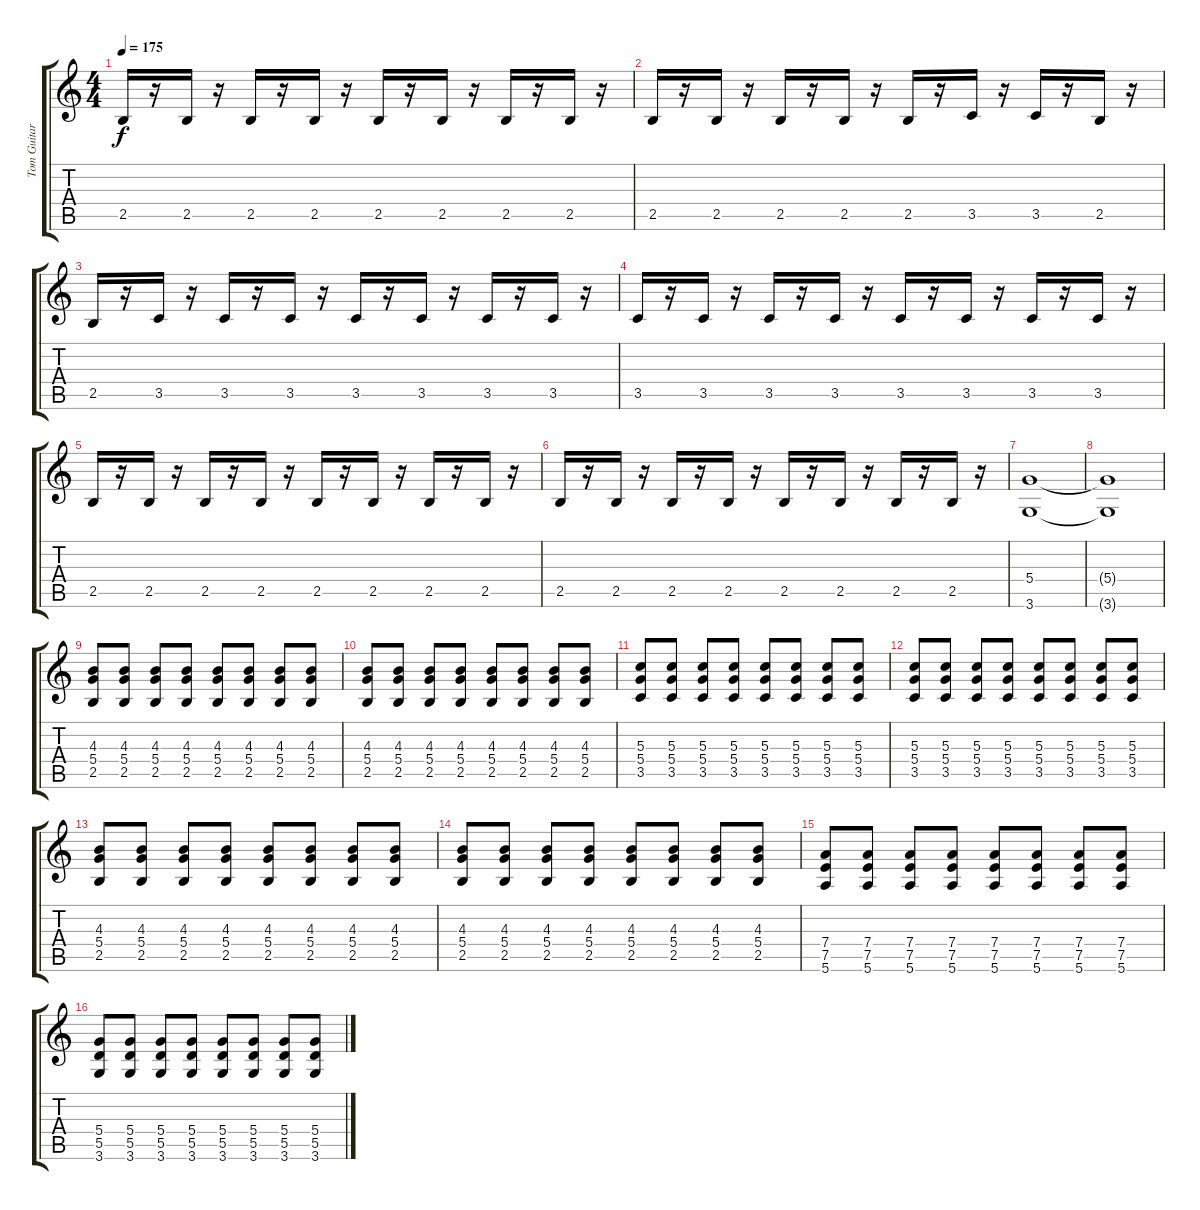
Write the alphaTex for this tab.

\track ("Tom Guitar 1" "Tom Guitar") {instrument distortionguitar}
\staff {score tabs}
\tuning (E4 B3 G3 D3 A2 E2) {hide}
\ts (4 4)
\tempo 175
\clef g2
\ks c
2.5.16{dy f} r.16 2.5.16 r.16 2.5.16 r.16 2.5.16 r.16 2.5.16 r.16 2.5.16 r.16 2.5.16 r.16 2.5.16 r.16 |
2.5.16 r.16 2.5.16 r.16 2.5.16 r.16 2.5.16 r.16 2.5.16 r.16 3.5.16 r.16 3.5.16 r.16 2.5.16 r.16 |
2.5.16 r.16 3.5.16 r.16 3.5.16 r.16 3.5.16 r.16 3.5.16 r.16 3.5.16 r.16 3.5.16 r.16 3.5.16 r.16 |
3.5.16 r.16 3.5.16 r.16 3.5.16 r.16 3.5.16 r.16 3.5.16 r.16 3.5.16 r.16 3.5.16 r.16 3.5.16 r.16 |
2.5.16 r.16 2.5.16 r.16 2.5.16 r.16 2.5.16 r.16 2.5.16 r.16 2.5.16 r.16 2.5.16 r.16 2.5.16 r.16 |
2.5.16 r.16 2.5.16 r.16 2.5.16 r.16 2.5.16 r.16 2.5.16 r.16 2.5.16 r.16 2.5.16 r.16 2.5.16 r.16 |
(5.4 3.6).1{volume 10} |
(5.4{t} 3.6{t}).1 |
(4.3 5.4 2.5).8{volume 13} (4.3 5.4 2.5).8 (4.3 5.4 2.5).8 (4.3 5.4 2.5).8 (4.3 5.4 2.5).8 (4.3 5.4 2.5).8 (4.3 5.4 2.5).8 (4.3 5.4 2.5).8 |
(4.3 5.4 2.5).8 (4.3 5.4 2.5).8 (4.3 5.4 2.5).8 (4.3 5.4 2.5).8 (4.3 5.4 2.5).8 (4.3 5.4 2.5).8 (4.3 5.4 2.5).8 (4.3 5.4 2.5).8 |
(5.3 5.4 3.5).8 (5.3 5.4 3.5).8 (5.3 5.4 3.5).8 (5.3 5.4 3.5).8 (5.3 5.4 3.5).8 (5.3 5.4 3.5).8 (5.3 5.4 3.5).8 (5.3 5.4 3.5).8 |
(5.3 5.4 3.5).8 (5.3 5.4 3.5).8 (5.3 5.4 3.5).8 (5.3 5.4 3.5).8 (5.3 5.4 3.5).8 (5.3 5.4 3.5).8 (5.3 5.4 3.5).8 (5.3 5.4 3.5).8 |
(4.3 5.4 2.5).8{volume 13} (4.3 5.4 2.5).8 (4.3 5.4 2.5).8 (4.3 5.4 2.5).8 (4.3 5.4 2.5).8 (4.3 5.4 2.5).8 (4.3 5.4 2.5).8 (4.3 5.4 2.5).8 |
(4.3 5.4 2.5).8 (4.3 5.4 2.5).8 (4.3 5.4 2.5).8 (4.3 5.4 2.5).8 (4.3 5.4 2.5).8 (4.3 5.4 2.5).8 (4.3 5.4 2.5).8 (4.3 5.4 2.5).8 |
(7.4 7.5 5.6).8 (7.4 7.5 5.6).8 (7.4 7.5 5.6).8 (7.4 7.5 5.6).8 (7.4 7.5 5.6).8 (7.4 7.5 5.6).8 (7.4 7.5 5.6).8 (7.4 7.5 5.6).8 |
(5.4 5.5 3.6).8 (5.4 5.5 3.6).8 (5.4 5.5 3.6).8 (5.4 5.5 3.6).8 (5.4 5.5 3.6).8 (5.4 5.5 3.6).8 (5.4 5.5 3.6).8 (5.4 5.5 3.6).8
